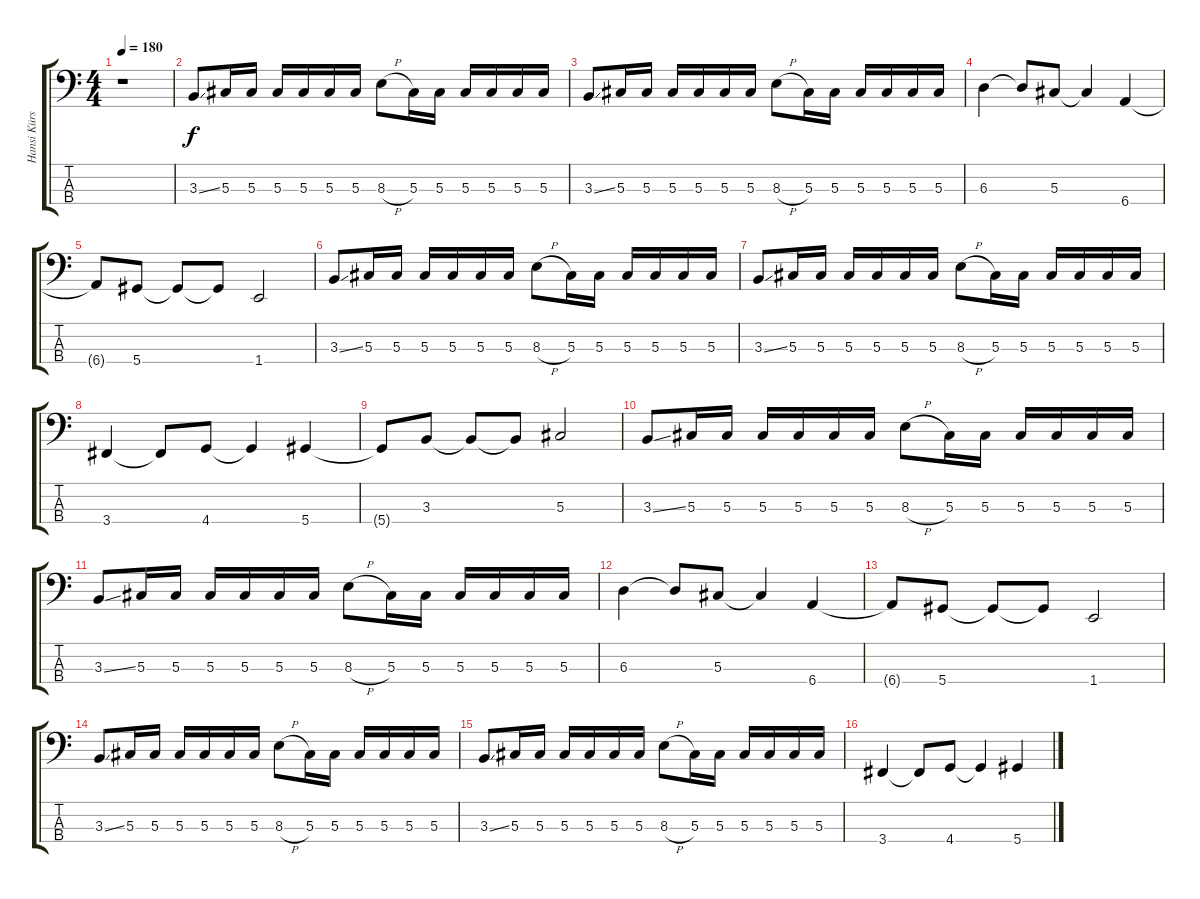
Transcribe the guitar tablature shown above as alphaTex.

\track ("Hansi Kürsch" "Hansi Kürs") {instrument electricbasspick}
\staff {score tabs}
\tuning (Gb2 Db2 Ab1 Eb1) {hide}
\ts (4 4)
\tempo 180
\clef f4
\ks c
r.1{dy f instrument electricbasspick} |
3.3{ss}.8 5.3.16 5.3.16 5.3.16 5.3.16 5.3.16 5.3.16 8.3{h}.8 5.3.16 5.3.16 5.3.16 5.3.16 5.3.16 5.3.16 |
3.3{ss}.8 5.3.16 5.3.16 5.3.16 5.3.16 5.3.16 5.3.16 8.3{h}.8 5.3.16 5.3.16 5.3.16 5.3.16 5.3.16 5.3.16 |
6.3.4 6.3{t}.8 5.3.8 5.3{t}.4 6.4.4 |
6.4{t}.8 5.4.8 5.4{t}.8 5.4{t}.8 1.4.2 |
3.3{ss}.8 5.3.16 5.3.16 5.3.16 5.3.16 5.3.16 5.3.16 8.3{h}.8 5.3.16 5.3.16 5.3.16 5.3.16 5.3.16 5.3.16 |
3.3{ss}.8 5.3.16 5.3.16 5.3.16 5.3.16 5.3.16 5.3.16 8.3{h}.8 5.3.16 5.3.16 5.3.16 5.3.16 5.3.16 5.3.16 |
3.4.4 3.4{t}.8 4.4.8 4.4{t}.4 5.4.4 |
5.4{t}.8 3.3.8 3.3{t}.8 3.3{t}.8 5.3.2 |
3.3{ss}.8 5.3.16 5.3.16 5.3.16 5.3.16 5.3.16 5.3.16 8.3{h}.8 5.3.16 5.3.16 5.3.16 5.3.16 5.3.16 5.3.16 |
3.3{ss}.8 5.3.16 5.3.16 5.3.16 5.3.16 5.3.16 5.3.16 8.3{h}.8 5.3.16 5.3.16 5.3.16 5.3.16 5.3.16 5.3.16 |
6.3.4 6.3{t}.8 5.3.8 5.3{t}.4 6.4.4 |
6.4{t}.8 5.4.8 5.4{t}.8 5.4{t}.8 1.4.2 |
3.3{ss}.8 5.3.16 5.3.16 5.3.16 5.3.16 5.3.16 5.3.16 8.3{h}.8 5.3.16 5.3.16 5.3.16 5.3.16 5.3.16 5.3.16 |
3.3{ss}.8 5.3.16 5.3.16 5.3.16 5.3.16 5.3.16 5.3.16 8.3{h}.8 5.3.16 5.3.16 5.3.16 5.3.16 5.3.16 5.3.16 |
3.4.4 3.4{t}.8 4.4.8 4.4{t}.4 5.4.4
